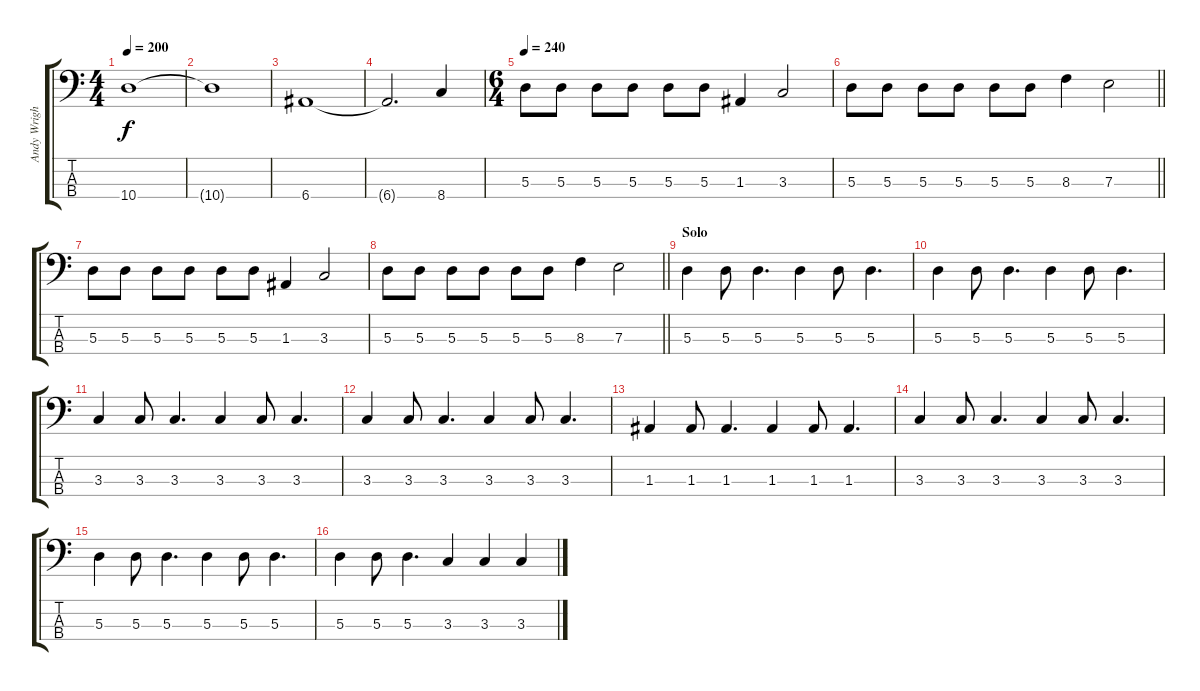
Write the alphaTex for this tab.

\track ("Andy Wrighton" "Andy Wrigh") {instrument electricbassfinger}
\staff {score tabs}
\tuning (G2 D2 A1 E1) {hide}
\ts (4 4)
\tempo 200
\clef f4
\ks c
10.4.1{dy f} |
10.4{t}.1 |
6.4.1 |
6.4{t}.2{d} 8.4.4 |
\ts (6 4)
\tempo 240
5.3.8 5.3.8 5.3.8 5.3.8 5.3.8 5.3.8 1.3.4 3.3.2 |
\barLineRight lightlight
5.3.8 5.3.8 5.3.8 5.3.8 5.3.8 5.3.8 8.3.4 7.3.2 |
5.3.8 5.3.8 5.3.8 5.3.8 5.3.8 5.3.8 1.3.4 3.3.2 |
\barLineRight lightlight
5.3.8 5.3.8 5.3.8 5.3.8 5.3.8 5.3.8 8.3.4 7.3.2 |
\section ("" "Solo")
5.3.4 5.3.8 5.3.4{d} 5.3.4 5.3.8 5.3.4{d} |
5.3.4 5.3.8 5.3.4{d} 5.3.4 5.3.8 5.3.4{d} |
3.3.4 3.3.8 3.3.4{d} 3.3.4 3.3.8 3.3.4{d} |
3.3.4 3.3.8 3.3.4{d} 3.3.4 3.3.8 3.3.4{d} |
1.3.4 1.3.8 1.3.4{d} 1.3.4 1.3.8 1.3.4{d} |
3.3.4 3.3.8 3.3.4{d} 3.3.4 3.3.8 3.3.4{d} |
5.3.4 5.3.8 5.3.4{d} 5.3.4 5.3.8 5.3.4{d} |
5.3.4 5.3.8 5.3.4{d} 3.3.4 3.3.4 3.3.4
